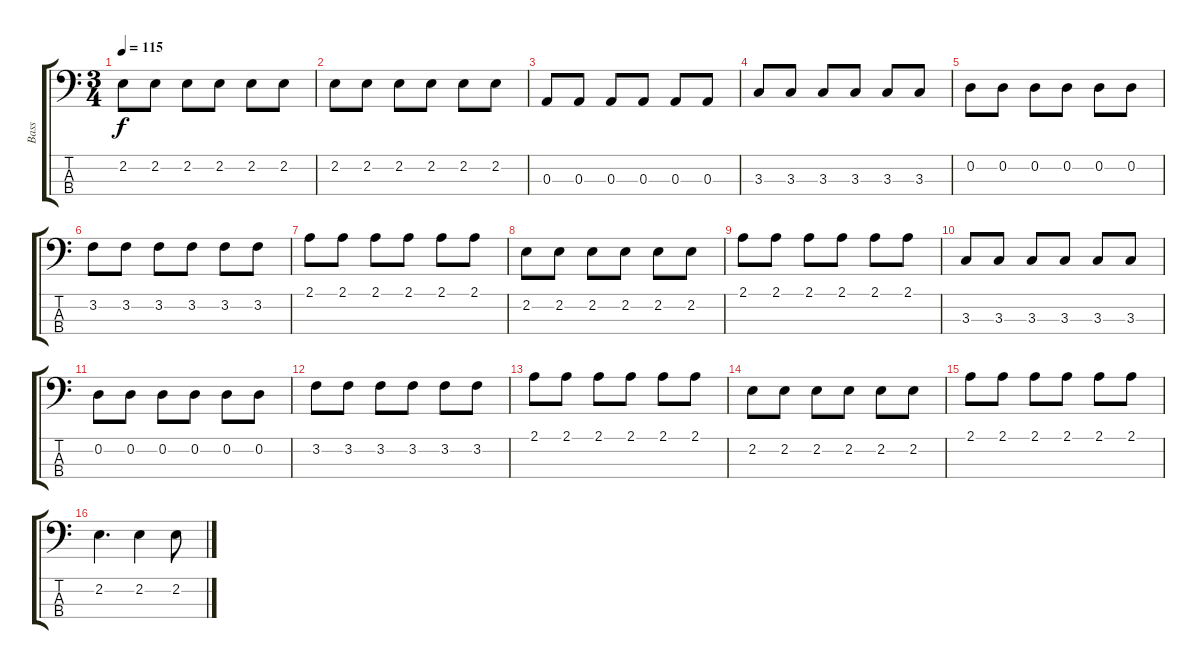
\track ("Bass" "Bass") {instrument electricbasspick}
\staff {score tabs}
\tuning (G2 D2 A1 E1) {hide}
\ts (3 4)
\tempo 115
\clef f4
\ks c
2.2.8{dy f} 2.2.8 2.2.8 2.2.8 2.2.8 2.2.8 |
2.2.8 2.2.8 2.2.8 2.2.8 2.2.8 2.2.8 |
0.3.8 0.3.8 0.3.8 0.3.8 0.3.8 0.3.8 |
3.3.8 3.3.8 3.3.8 3.3.8 3.3.8 3.3.8 |
0.2.8 0.2.8 0.2.8 0.2.8 0.2.8 0.2.8 |
3.2.8 3.2.8 3.2.8 3.2.8 3.2.8 3.2.8 |
2.1.8 2.1.8 2.1.8 2.1.8 2.1.8 2.1.8 |
2.2.8 2.2.8 2.2.8 2.2.8 2.2.8 2.2.8 |
2.1.8 2.1.8 2.1.8 2.1.8 2.1.8 2.1.8 |
3.3.8 3.3.8 3.3.8 3.3.8 3.3.8 3.3.8 |
0.2.8 0.2.8 0.2.8 0.2.8 0.2.8 0.2.8 |
3.2.8 3.2.8 3.2.8 3.2.8 3.2.8 3.2.8 |
2.1.8 2.1.8 2.1.8 2.1.8 2.1.8 2.1.8 |
2.2.8 2.2.8 2.2.8 2.2.8 2.2.8 2.2.8 |
2.1.8 2.1.8 2.1.8 2.1.8 2.1.8 2.1.8 |
2.2.4{d} 2.2.4 2.2.8
